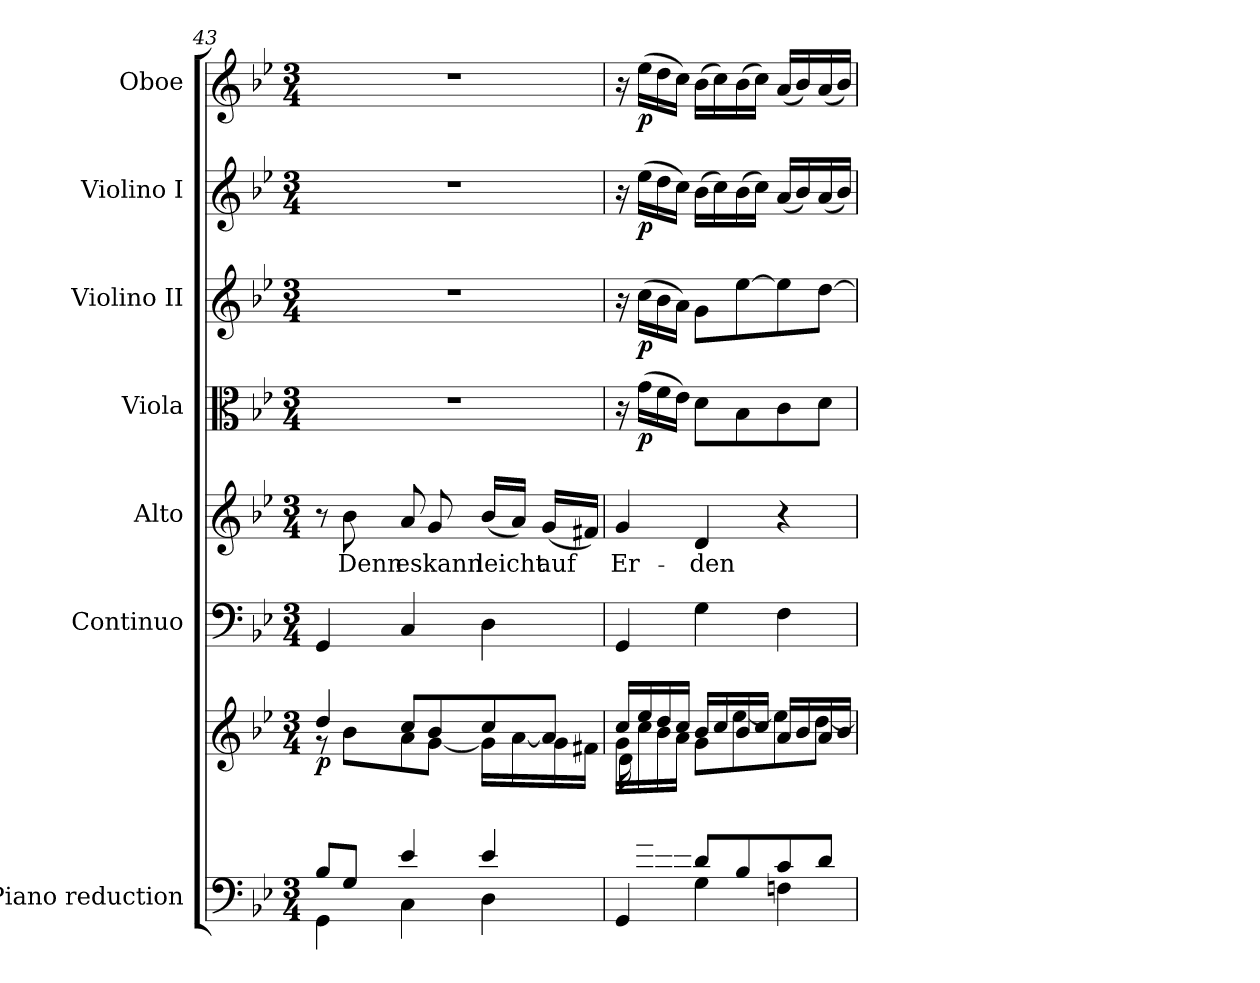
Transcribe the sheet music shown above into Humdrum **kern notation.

**kern	**kern	**dynam	**kern	**kern	**text	**kern	**dynam	**kern	**dynam	**kern	**dynam	**kern	**dynam
*part7	*part7	*part7	*part6	*part5	*part5	*part4	*part4	*part3	*part3	*part2	*part2	*part1	*part1
*staff8	*staff7	*staff7/8	*staff6	*staff5	*staff5	*staff4	*staff4	*staff3	*staff3	*staff2	*staff2	*staff1	*staff1
*I"Piano reduction	*	*	*I"Continuo	*I"Alto	*	*I"Viola	*	*I"Violino II	*	*I"Violino I	*	*I"Oboe	*
*I'Pno	*	*	*	*	*	*	*	*	*	*	*	*I'Ob	*
*clefF4	*clefG2	*	*clefF4	*clefG2	*	*clefC3	*	*clefG2	*	*clefG2	*	*clefG2	*
*k[b-e-]	*k[b-e-]	*	*k[b-e-]	*k[b-e-]	*	*k[b-e-]	*	*k[b-e-]	*	*k[b-e-]	*	*k[b-e-]	*
*M3/4	*M3/4	*	*M3/4	*M3/4	*	*M3/4	*	*M3/4	*	*M3/4	*	*M3/4	*
=43	=43	=43	=43	=43	=43	=43	=43	=43	=43	=43	=43	=43	=43
*^	*^	*	*	*	*	*	*	*	*	*	*	*	*
!	!	!	!	!LO:DY:b	!	!	!	!	!	!	!	!	!	!	!
8B-/L	4GG\	4dd/	8r	p	4GG/	8r	.	2.r	.	2.r	.	2.r	.	2.r	.
!	!	!	!	!	!	!	!LO:LY:b	!	!	!	!	!	!	!	!
8G/J	.	.	8b-\L	.	.	8b-\	Denn	.	.	.	.	.	.	.	.
!	!	!	!	!	!	!	!LO:LY:b	!	!	!	!	!	!	!	!
4e-/	4C\	8cc/L	8a\	.	4C/	8a/	es	.	.	.	.	.	.	.	.
!	!	!	!	!	!	!	!LO:LY:b	!	!	!	!	!	!	!	!
.	.	8b-/	[8g\J	.	.	8g/	kann	.	.	.	.	.	.	.	.
!	!	!	!	!	!	!	!LO:LY:b	!	!	!	!	!	!	!	!
4e-/	4D\	8cc/	16g\LL]	.	4D\	(16b-/LL	leicht	.	.	.	.	.	.	.	.
.	.	.	[>16a\	.	.	16a/JJ)	.	.	.	.	.	.	.	.	.
!	!	!	!	!	!	!	!LO:LY:b	!	!	!	!	!	!	!	!
.	.	8a/J]	16g\	.	.	(16g/LL	auf	.	.	.	.	.	.	.	.
.	.	.	16f#X\JJ	.	.	16f#X/JJ)	.	.	.	.	.	.	.	.	.
=44	=44	=44	=44	=44	=44	=44	=44	=44	=44	=44	=44	=44	=44	=44	=44
*	*	*	*^	*	*	*	*	*	*	*	*	*	*	*	*
!	!	!	!	!	!	!	!	!LO:LY:b	!	!	!	!	!	!	!	!
16ryy	4GG/	16cc/LL	16g\LL	16d\LL	.	4GG/	4g/	Er-	16r	.	16r	.	16r	.	16r	.
!	!	!	!	!	!	!	!	!	!	!LO:DY:b	!	!LO:DY:b	!	!LO:DY:b	!	!LO:DY:b
16g/	.	16ee-/	16cc\	2ryy	.	.	.	.	(16g\LL	p	(16cc\LL	p	(16ee-\LL	p	(16ee-\LL	p
16f/	.	16dd/	16b-\	.	.	.	.	.	16f\	.	16b-\	.	16dd\	.	16dd\	.
16e-/JJ	.	16cc/JJ	16a\JJ	.	.	.	.	.	16e-\JJ)	.	16a\JJ)	.	16cc\JJ)	.	16cc\JJ)	.
!	!	!	!	!	!	!	!	!LO:LY:b	!	!	!	!	!	!	!	!
8d/L	4G\	16b-/LL	8g\L	.	.	4G\	4d/	-den	8d\L	.	8g\L	.	(16b-\LL	.	(16b-\LL	.
.	.	16cc/	.	.	.	.	.	.	.	.	.	.	16cc\)	.	16cc\)	.
8B-/	.	16b-/	[>8ee-\	.	.	.	.	.	8B-\	.	[8ee-\	.	(16b-\	.	(16b-\	.
.	.	16cc/JJ	.	.	.	.	.	.	.	.	.	.	16cc\JJ)	.	16cc\JJ)	.
8c/	4Fn\	16a/LL	8ee-\]	.	.	4F\	4r	.	8c\	.	8ee-\]	.	(16a/LL	.	(16a/LL	.
.	.	16b-/	.	8.ryy	.	.	.	.	.	.	.	.	16b-/)	.	16b-/)	.
8d/J	.	16a/	[>8dd\J	.	.	.	.	.	8d\J	.	[8dd\J	.	(16a/	.	(16a/	.
.	.	16b-/JJ	.	.	.	.	.	.	.	.	.	.	16b-/JJ)	.	16b-/JJ)	.
*v	*v	*	*	*	*	*	*	*	*	*	*	*	*	*	*	*
*	*v	*v	*v	*	*	*	*	*	*	*	*	*	*	*	*
=	=	=	=	=	=	=	=	=	=	=	=	=	=
*-	*-	*-	*-	*-	*-	*-	*-	*-	*-	*-	*-	*-	*-
